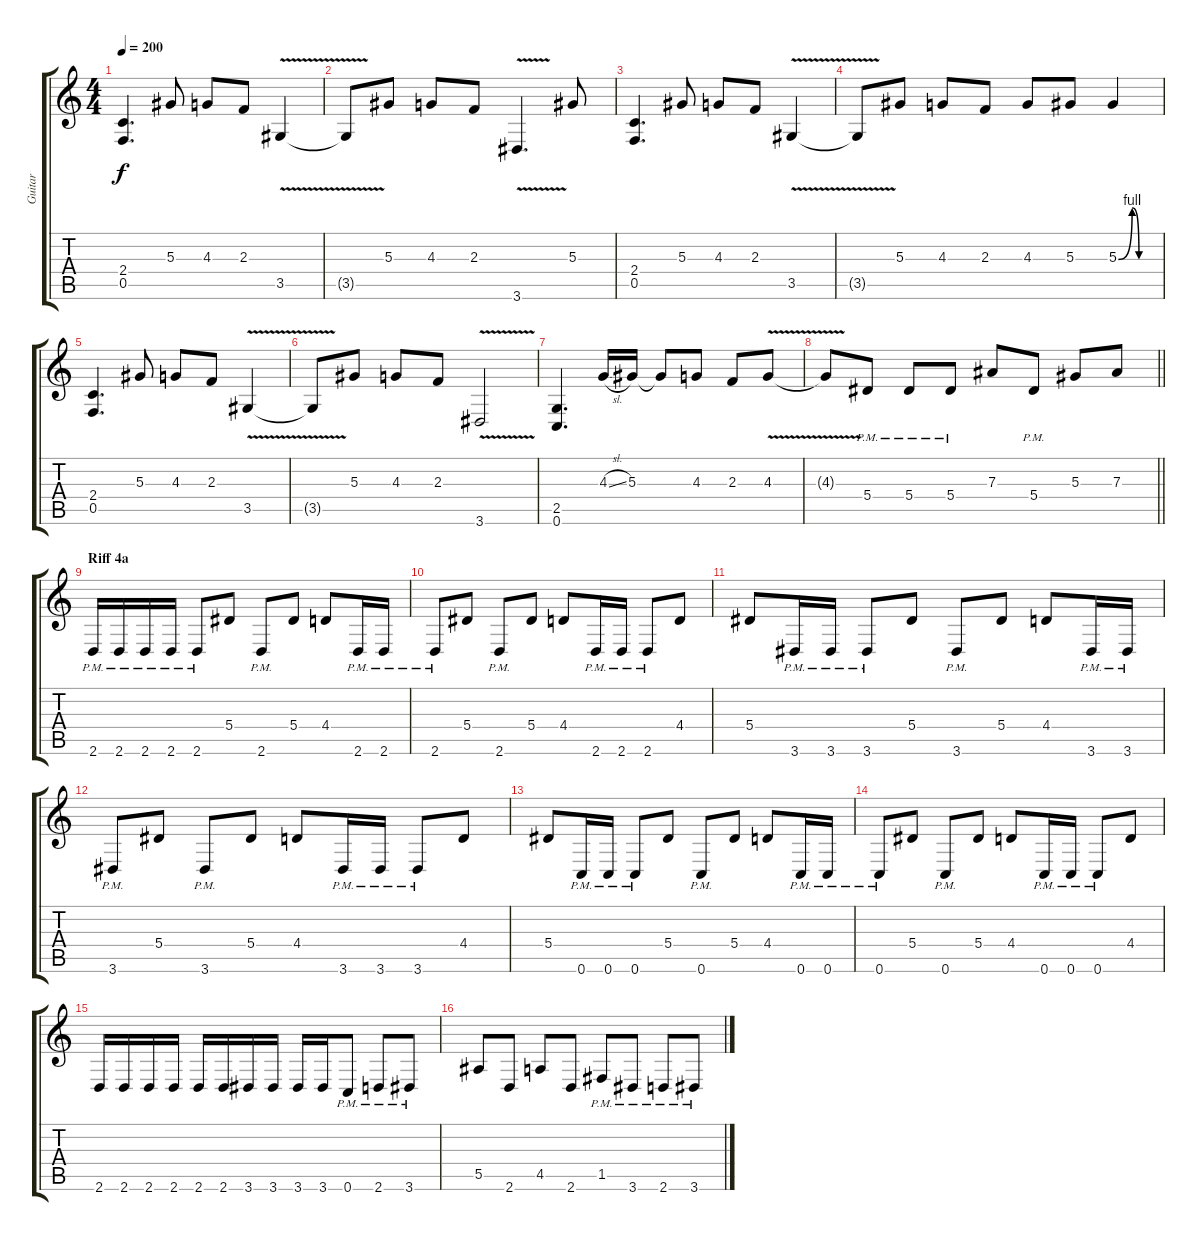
\track ("Guitar" "Guitar") {instrument distortionguitar}
\staff {score tabs}
\tuning (C4 G3 Eb3 Bb2 F2 C2) {hide}
\ts (4 4)
\tempo 200
\clef g2
\ks c
(2.4 0.5).4{d dy f} 5.3.8 4.3.8 2.3.8 3.5{v}.4 |
3.5{t}.8 5.3.8 4.3.8 2.3.8 3.6{v}.4{d} 5.3.8 |
(2.4 0.5).4{d} 5.3.8 4.3.8 2.3.8 3.5{v}.4 |
3.5{t}.8 5.3.8 4.3.8 2.3.8 4.3.8 5.3.8 5.3{be (custom 0 0 20 4 30 0 60 0)}.4 |
(2.4 0.5).4{d} 5.3.8 4.3.8 2.3.8 3.5{v}.4 |
3.5{t}.8 5.3.8 4.3.8 2.3.8 3.6{v}.2 |
(2.5 0.6).4{d} 4.3{sl}.16 5.3.16 5.3{t}.8 4.3.8 2.3.8 4.3{v}.8 |
\barLineRight lightlight
4.3{t}.8 5.4{pm}.8 5.4{pm}.8 5.4{pm}.8 7.3.8 5.4{pm}.8 5.3.8 7.3.8 |
\section ("" "Riff 4a")
2.6{pm}.16 2.6{pm}.16 2.6{pm}.16 2.6{pm}.16 2.6{pm}.8 5.4.8 2.6{pm}.8 5.4.8 4.4.8 2.6{pm}.16 2.6{pm}.16 |
2.6{pm}.8 5.4.8 2.6{pm}.8 5.4.8 4.4.8 2.6{pm}.16 2.6{pm}.16 2.6{pm}.8 4.4.8 |
5.4.8 3.6{pm}.16 3.6{pm}.16 3.6{pm}.8 5.4.8 3.6{pm}.8 5.4.8 4.4.8 3.6{pm}.16 3.6{pm}.16 |
3.6{pm}.8 5.4.8 3.6{pm}.8 5.4.8 4.4.8 3.6{pm}.16 3.6{pm}.16 3.6{pm}.8 4.4.8 |
5.4.8 0.6{pm}.16 0.6{pm}.16 0.6{pm}.8 5.4.8 0.6{pm}.8 5.4.8 4.4.8 0.6{pm}.16 0.6{pm}.16 |
0.6{pm}.8 5.4.8 0.6{pm}.8 5.4.8 4.4.8 0.6{pm}.16 0.6{pm}.16 0.6{pm}.8 4.4.8 |
2.6.16 2.6.16 2.6.16 2.6.16 2.6.16 2.6.16 3.6.16 3.6.16 3.6.16 3.6.16 0.6{pm}.8 2.6{pm}.8 3.6{pm}.8 |
5.5.8 2.6.8 4.5.8 2.6.8 1.5{pm}.8 3.6{pm}.8 2.6{pm}.8 3.6{pm}.8
